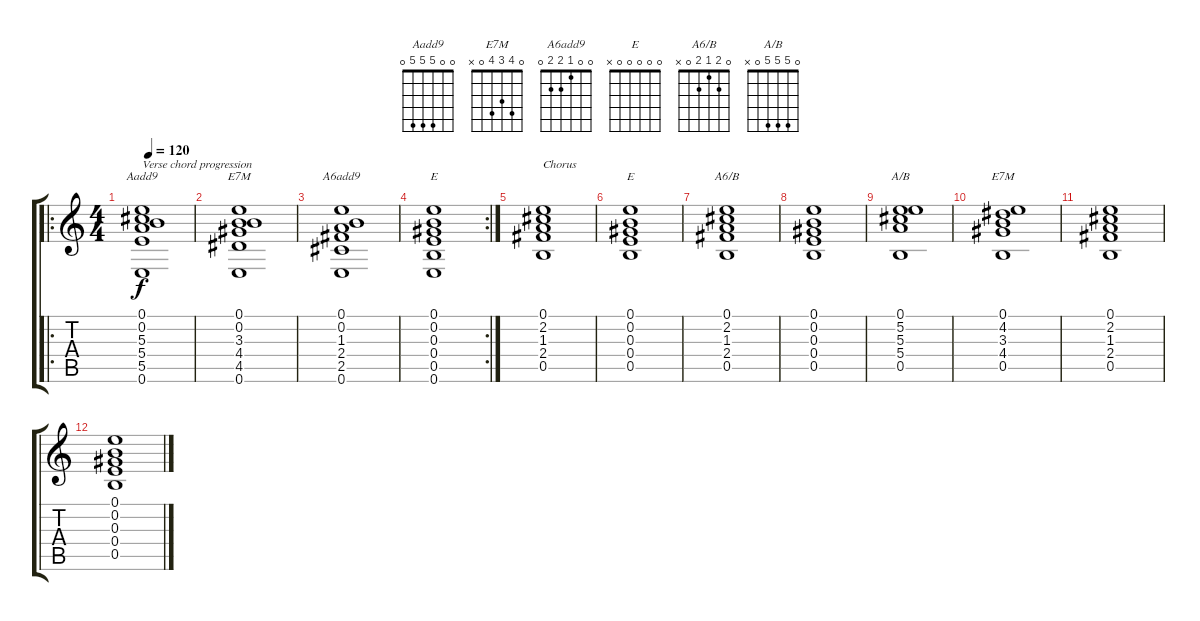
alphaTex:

\track "" {instrument acousticguitarnylon}
\staff {score tabs}
\tuning (E4 B3 Ab3 E3 B2 E2) {hide}
\chord ("Aadd9" 0 0 5 5 5 0)
\chord ("E7M" 0 0 3 4 4 0)
\chord ("A6add9" 0 0 1 2 2 0)
\chord ("E" 0 0 0 0 0 0)
\chord ("E" 0 0 0 0 0 x)
\chord ("A6/B" 0 2 1 2 0 x)
\chord ("A/B" 0 5 5 5 0 x)
\chord ("E7M" 0 4 3 4 0 x)
\ro
\ts (4 4)
\tempo 120
\clef g2
\ks c
(0.1 0.2 5.3 5.4 5.5 0.6).1{ch "Aadd9" txt "Verse chord progression" dy f instrument acousticguitarnylon} |
(0.1 0.2 3.3 4.4 4.5 0.6).1{ch "E7M"} |
(0.1 0.2 1.3 2.4 2.5 0.6).1{ch "A6add9"} |
\rc 2
(0.1 0.2 0.3 0.4 0.5 0.6).1{ch "E"} |
(0.1 2.2 1.3 2.4 0.5).1{txt "Chorus "} |
(0.1 0.2 0.3 0.4 0.5).1{ch "E"} |
(0.1 2.2 1.3 2.4 0.5).1{ch "A6/B"} |
(0.1 0.2 0.3 0.4 0.5).1 |
(0.1 5.2 5.3 5.4 0.5).1{ch "A/B"} |
(0.1 4.2 3.3 4.4 0.5).1{ch "E7M"} |
(0.1 2.2 1.3 2.4 0.5).1 |
(0.1 0.2 0.3 0.4 0.5).1
